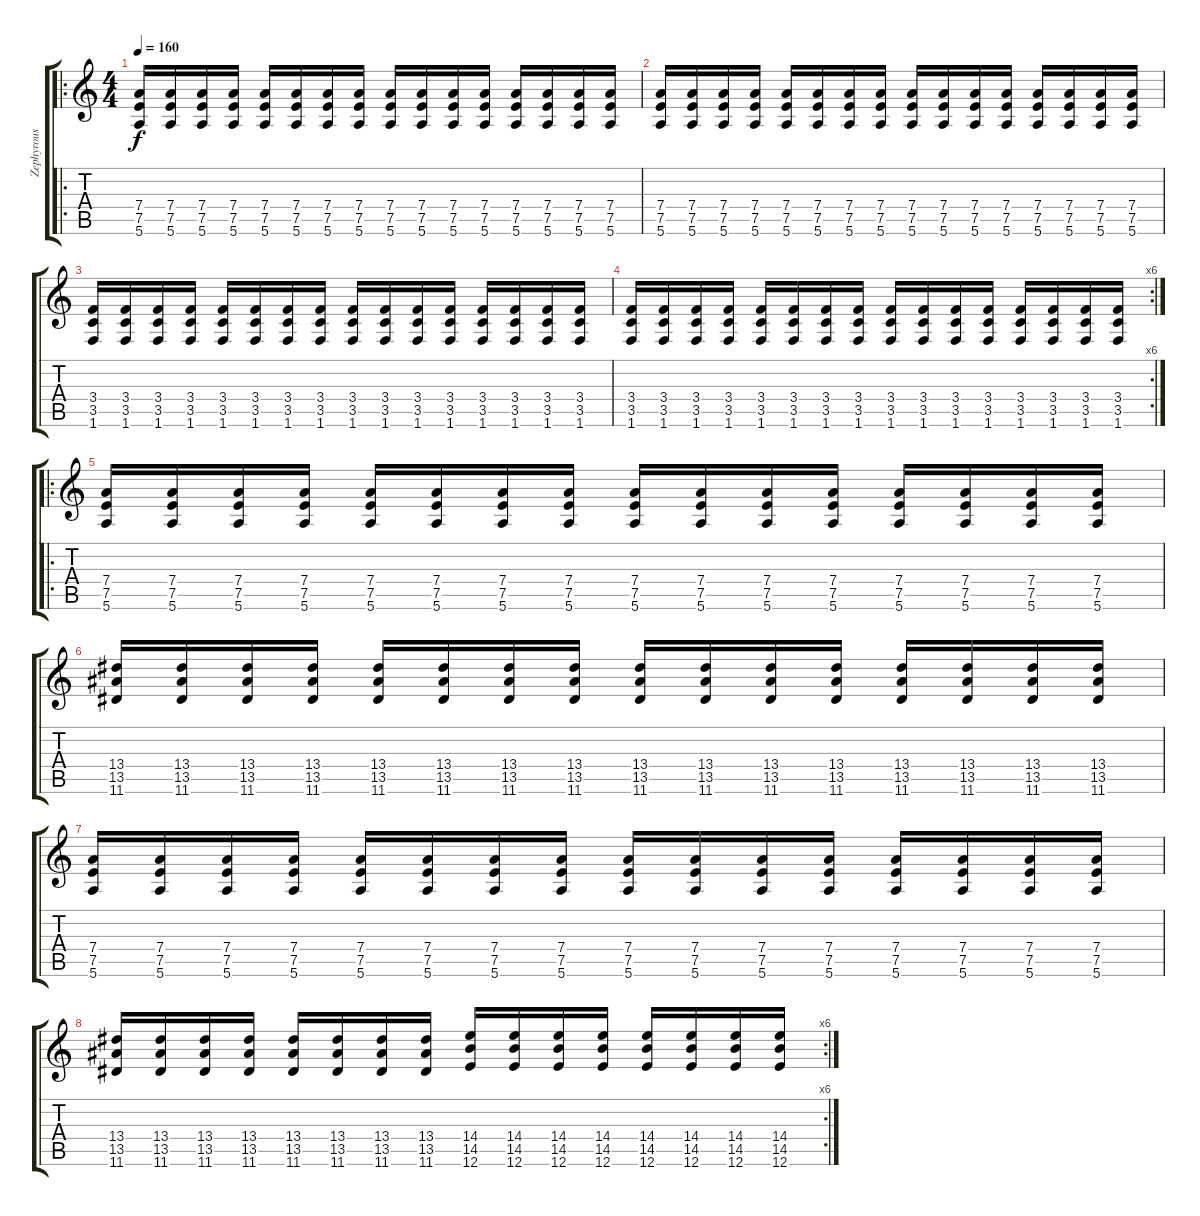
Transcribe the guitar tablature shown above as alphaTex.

\track ("Zephyrous - Rythm Guitar" "Zephyrous ") {instrument overdrivenguitar}
\staff {score tabs}
\tuning (E4 B3 G3 D3 A2 E2) {hide}
\ro
\ts (4 4)
\tempo 160
\clef g2
\ks c
(7.4 7.5 5.6).16{dy f} (7.4 7.5 5.6).16 (7.4 7.5 5.6).16 (7.4 7.5 5.6).16 (7.4 7.5 5.6).16 (7.4 7.5 5.6).16 (7.4 7.5 5.6).16 (7.4 7.5 5.6).16 (7.4 7.5 5.6).16 (7.4 7.5 5.6).16 (7.4 7.5 5.6).16 (7.4 7.5 5.6).16 (7.4 7.5 5.6).16 (7.4 7.5 5.6).16 (7.4 7.5 5.6).16 (7.4 7.5 5.6).16 |
(7.4 7.5 5.6).16 (7.4 7.5 5.6).16 (7.4 7.5 5.6).16 (7.4 7.5 5.6).16 (7.4 7.5 5.6).16 (7.4 7.5 5.6).16 (7.4 7.5 5.6).16 (7.4 7.5 5.6).16 (7.4 7.5 5.6).16 (7.4 7.5 5.6).16 (7.4 7.5 5.6).16 (7.4 7.5 5.6).16 (7.4 7.5 5.6).16 (7.4 7.5 5.6).16 (7.4 7.5 5.6).16 (7.4 7.5 5.6).16 |
(3.4 3.5 1.6).16 (3.4 3.5 1.6).16 (3.4 3.5 1.6).16 (3.4 3.5 1.6).16 (3.4 3.5 1.6).16 (3.4 3.5 1.6).16 (3.4 3.5 1.6).16 (3.4 3.5 1.6).16 (3.4 3.5 1.6).16 (3.4 3.5 1.6).16 (3.4 3.5 1.6).16 (3.4 3.5 1.6).16 (3.4 3.5 1.6).16 (3.4 3.5 1.6).16 (3.4 3.5 1.6).16 (3.4 3.5 1.6).16 |
\rc 6
(3.4 3.5 1.6).16 (3.4 3.5 1.6).16 (3.4 3.5 1.6).16 (3.4 3.5 1.6).16 (3.4 3.5 1.6).16 (3.4 3.5 1.6).16 (3.4 3.5 1.6).16 (3.4 3.5 1.6).16 (3.4 3.5 1.6).16 (3.4 3.5 1.6).16 (3.4 3.5 1.6).16 (3.4 3.5 1.6).16 (3.4 3.5 1.6).16 (3.4 3.5 1.6).16 (3.4 3.5 1.6).16 (3.4 3.5 1.6).16 |
\ro
(7.4 7.5 5.6).16 (7.4 7.5 5.6).16 (7.4 7.5 5.6).16 (7.4 7.5 5.6).16 (7.4 7.5 5.6).16 (7.4 7.5 5.6).16 (7.4 7.5 5.6).16 (7.4 7.5 5.6).16 (7.4 7.5 5.6).16 (7.4 7.5 5.6).16 (7.4 7.5 5.6).16 (7.4 7.5 5.6).16 (7.4 7.5 5.6).16 (7.4 7.5 5.6).16 (7.4 7.5 5.6).16 (7.4 7.5 5.6).16 |
(13.4 13.5 11.6).16 (13.4 13.5 11.6).16 (13.4 13.5 11.6).16 (13.4 13.5 11.6).16 (13.4 13.5 11.6).16 (13.4 13.5 11.6).16 (13.4 13.5 11.6).16 (13.4 13.5 11.6).16 (13.4 13.5 11.6).16 (13.4 13.5 11.6).16 (13.4 13.5 11.6).16 (13.4 13.5 11.6).16 (13.4 13.5 11.6).16 (13.4 13.5 11.6).16 (13.4 13.5 11.6).16 (13.4 13.5 11.6).16 |
(7.4 7.5 5.6).16 (7.4 7.5 5.6).16 (7.4 7.5 5.6).16 (7.4 7.5 5.6).16 (7.4 7.5 5.6).16 (7.4 7.5 5.6).16 (7.4 7.5 5.6).16 (7.4 7.5 5.6).16 (7.4 7.5 5.6).16 (7.4 7.5 5.6).16 (7.4 7.5 5.6).16 (7.4 7.5 5.6).16 (7.4 7.5 5.6).16 (7.4 7.5 5.6).16 (7.4 7.5 5.6).16 (7.4 7.5 5.6).16 |
\rc 6
(13.4 13.5 11.6).16 (13.4 13.5 11.6).16 (13.4 13.5 11.6).16 (13.4 13.5 11.6).16 (13.4 13.5 11.6).16 (13.4 13.5 11.6).16 (13.4 13.5 11.6).16 (13.4 13.5 11.6).16 (14.4 14.5 12.6).16 (14.4 14.5 12.6).16 (14.4 14.5 12.6).16 (14.4 14.5 12.6).16 (14.4 14.5 12.6).16 (14.4 14.5 12.6).16 (14.4 14.5 12.6).16 (14.4 14.5 12.6).16
